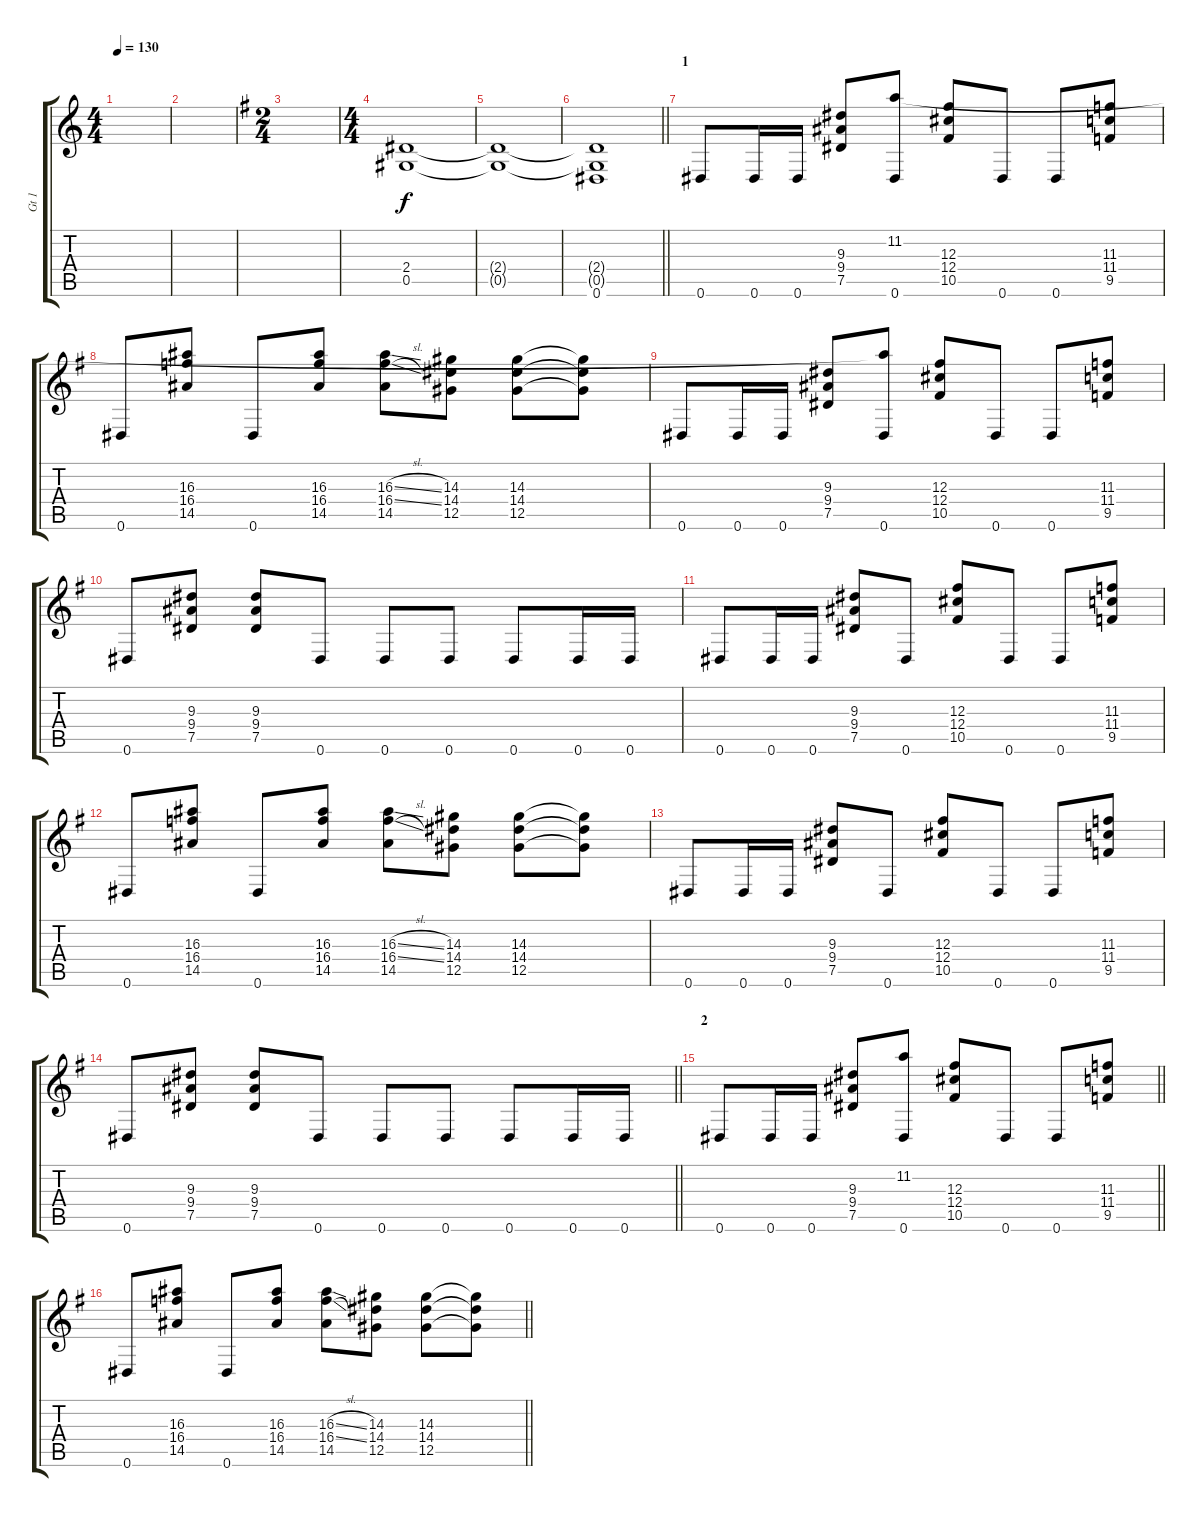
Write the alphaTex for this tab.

\track ("Gt 1" "Gt 1") {mute instrument distortionguitar}
\staff {score tabs}
\tuning (Eb4 Bb3 Gb3 Db3 Ab2 Eb2) {hide}
\ts (4 4)
\tempo 130
\clef g2
\ks c
|
|
\ts (2 4)
\ks eminor
|
\ts (4 4)
(2.4 0.5).1 |
(2.4{t} 0.5{t}).1 |
\barLineRight lightlight
(2.4{t} 0.5{t} 0.6).1 |
\section ("" "1")
0.6.8 0.6.16 0.6.16 (9.3 9.4 7.5).8 (11.2 0.6).8 (12.3 12.4 10.5).8 0.6.8 0.6.8 (11.3 11.4 9.5).8 |
0.6.8 (16.3 16.4 14.5).8 0.6.8 (16.3 16.4 14.5).8 (16.3{sl} 16.4{sl} 14.5).8 (14.3 14.4 12.5).8 (14.3 14.4 12.5).8 (14.3{t} 14.4{t} 12.5{t}).8 |
0.6.8 0.6.16 0.6.16 (9.3 9.4 7.5).8 (11.2{t} 0.6).8 (12.3 12.4 10.5).8 0.6.8 0.6.8 (11.3 11.4 9.5).8 |
0.6.8 (9.3 9.4 7.5).8 (9.3 9.4 7.5).8 0.6.8 0.6.8 0.6.8 0.6.8 0.6.16 0.6.16 |
0.6.8 0.6.16 0.6.16 (9.3 9.4 7.5).8 0.6.8 (12.3 12.4 10.5).8 0.6.8 0.6.8 (11.3 11.4 9.5).8 |
0.6.8 (16.3 16.4 14.5).8 0.6.8 (16.3 16.4 14.5).8 (16.3{sl} 16.4{sl} 14.5).8 (14.3 14.4 12.5).8 (14.3 14.4 12.5).8 (14.3{t} 14.4{t} 12.5{t}).8 |
0.6.8 0.6.16 0.6.16 (9.3 9.4 7.5).8 0.6.8 (12.3 12.4 10.5).8 0.6.8 0.6.8 (11.3 11.4 9.5).8 |
\barLineRight lightlight
0.6.8 (9.3 9.4 7.5).8 (9.3 9.4 7.5).8 0.6.8 0.6.8 0.6.8 0.6.8 0.6.16 0.6.16 |
\section ("" "2")
\barLineRight lightlight
0.6.8 0.6.16 0.6.16 (9.3 9.4 7.5).8 (11.2 0.6).8 (12.3 12.4 10.5).8 0.6.8 0.6.8 (11.3 11.4 9.5).8 |
\section ("" "")
\barLineRight lightlight
0.6.8 (16.3 16.4 14.5).8 0.6.8 (16.3 16.4 14.5).8 (16.3{sl} 16.4{sl} 14.5).8 (14.3 14.4 12.5).8 (14.3 14.4 12.5).8 (14.3{t} 14.4{t} 12.5{t}).8
